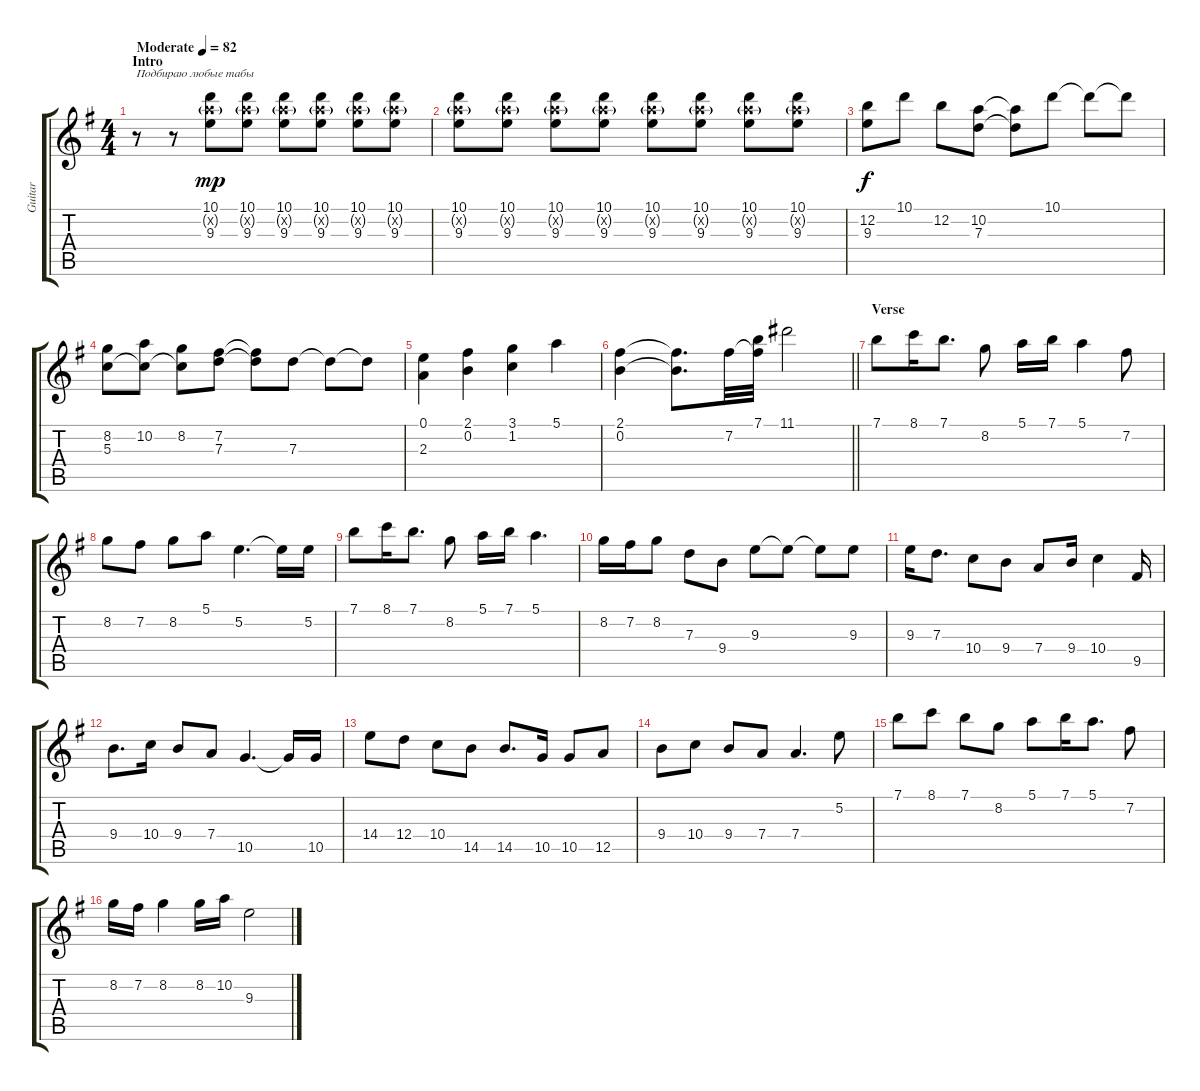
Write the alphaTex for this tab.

\track ("Guitar" "Guitar") {instrument acousticguitarsteel}
\staff {score tabs}
\tuning (E4 B3 G3 D3 A2 E2) {hide}
\ts (4 4)
\section ("" "Intro")
\tempo (82 "Moderate")
\clef g2
\ks eminor
r.8{txt "Подбираю любые табы" dy mp instrument acousticguitarsteel} r.8 (10.1 10.2{g x} 9.3).8 (10.1 10.2{g x} 9.3).8 (10.1 10.2{g x} 9.3).8 (10.1 10.2{g x} 9.3).8 (10.1 10.2{g x} 9.3).8 (10.1 10.2{g x} 9.3).8 |
(10.1 10.2{g x} 9.3).8 (10.1 10.2{g x} 9.3).8 (10.1 10.2{g x} 9.3).8 (10.1 10.2{g x} 9.3).8 (10.1 10.2{g x} 9.3).8 (10.1 10.2{g x} 9.3).8 (10.1 10.2{g x} 9.3).8 (10.1 10.2{g x} 9.3).8 |
(12.2 9.3).8{dy f} 10.1.8 12.2.8 (10.2 7.3).8 (10.2{t} 7.3{t}).8 10.1.8 10.1{t}.8 10.1{t}.8 |
(8.2 5.3).8 (10.2 5.3{t}).8 (8.2 5.3{t}).8 (7.2 7.3).8 (7.2{t} 7.3{t}).8 7.3.8 7.3{t}.8 7.3{t}.8 |
(0.1 2.3).4 (2.1 0.2).4 (3.1 1.2).4 5.1.4 |
\barLineRight lightlight
(2.1 0.2).4 (2.1{t} 0.2{t}).8{d} 7.2.32 (7.1 7.2{t}).32 11.1.2 |
\section ("" "Verse")
7.1.8 8.1.16 7.1.8{d} 8.2.8 5.1.16 7.1.16 5.1.4 7.2.8 |
8.2.8 7.2.8 8.2.8 5.1.8 5.2.4{d} 5.2{t}.16 5.2.16 |
7.1.8 8.1.16 7.1.8{d} 8.2.8 5.1.16 7.1.16 5.1.4{d} |
8.2.16 7.2.16 8.2.8 7.3.8 9.4.8 9.3.8 9.3{t}.8 9.3{t}.8 9.3.8 |
9.3.16 7.3.8{d} 10.4.8 9.4.8 7.4.8 9.4.16 10.4.4 9.5.16 |
9.4.8{d} 10.4.16 9.4.8 7.4.8 10.5.4{d} 10.5{t}.16 10.5.16 |
14.4.8 12.4.8 10.4.8 14.5.8 14.5.8{d} 10.5.16 10.5.8 12.5.8 |
9.4.8 10.4.8 9.4.8 7.4.8 7.4.4{d} 5.2.8 |
7.1.8 8.1.8 7.1.8 8.2.8 5.1.8 7.1.16 5.1.8{d} 7.2.8 |
8.2.16 7.2.16 8.2.4 8.2.16 10.2.16 9.3.2
